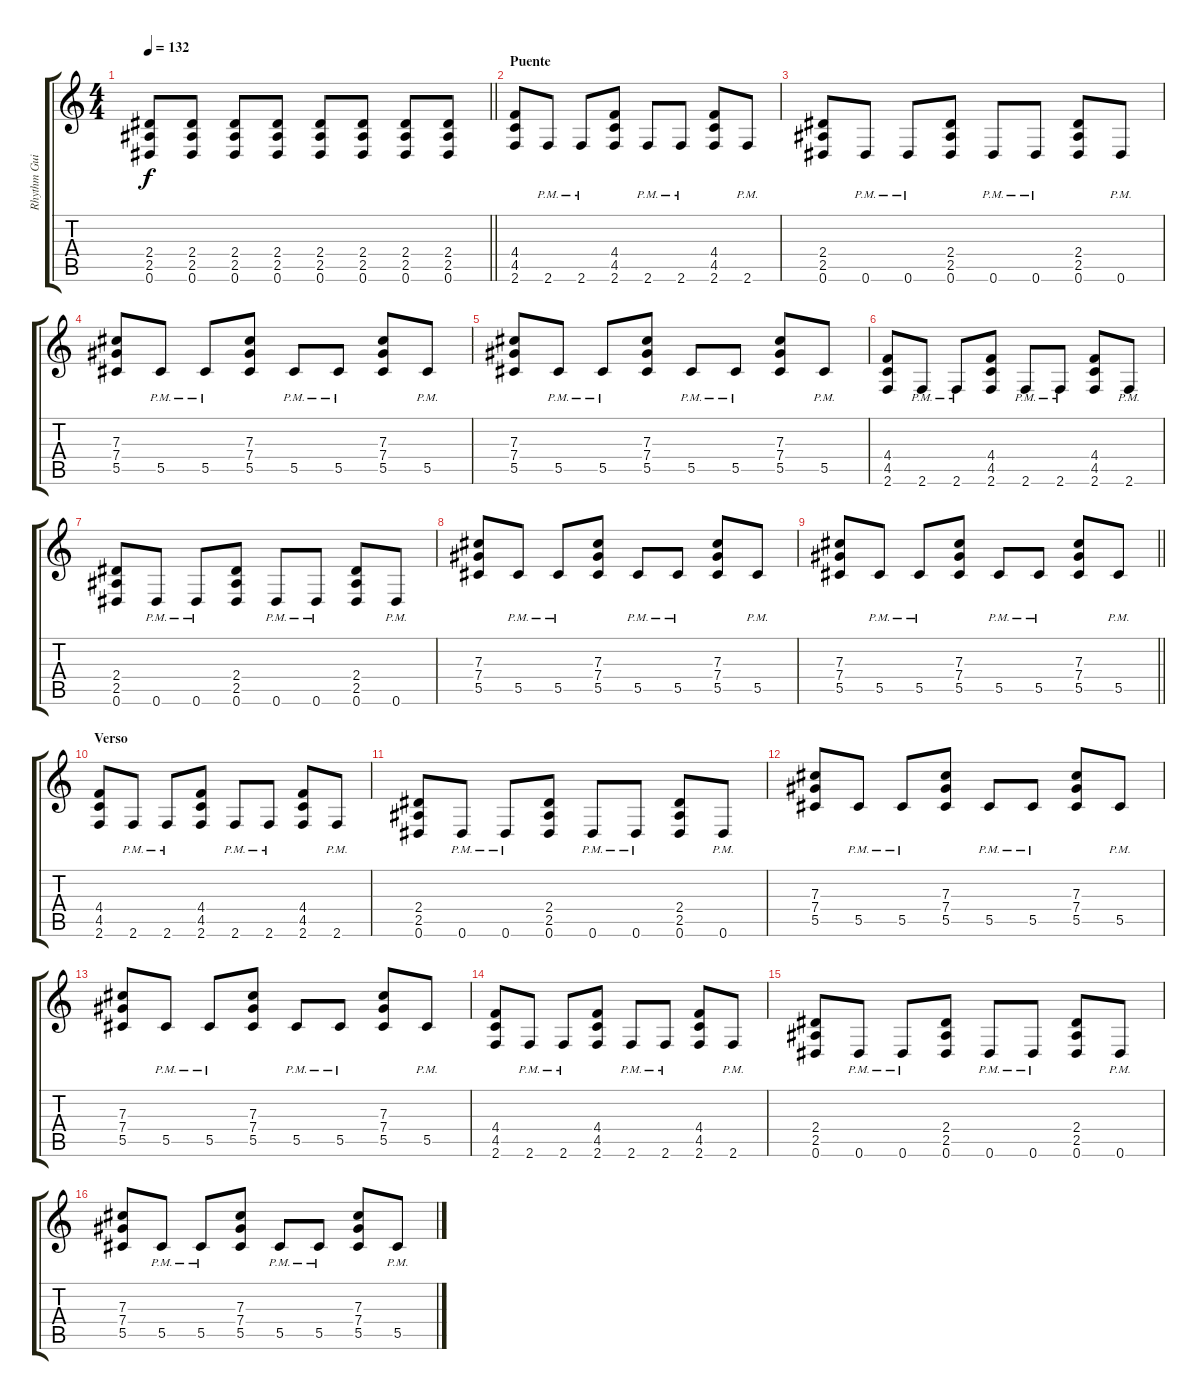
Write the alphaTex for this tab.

\track ("Rhythm Guitar" "Rhythm Gui") {instrument distortionguitar}
\staff {score tabs}
\tuning (Eb4 Bb3 Gb3 Db3 Ab2 Eb2) {hide}
\ts (4 4)
\tempo 132
\clef g2
\barLineRight lightlight
\ks c
(2.4 2.5 0.6).8{dy f} (2.4 2.5 0.6).8 (2.4 2.5 0.6).8 (2.4 2.5 0.6).8 (2.4 2.5 0.6).8 (2.4 2.5 0.6).8 (2.4 2.5 0.6).8 (2.4 2.5 0.6).8 |
\section ("" "Puente")
(4.4 4.5 2.6).8 2.6{pm}.8 2.6{pm}.8 (4.4 4.5 2.6).8 2.6{pm}.8 2.6{pm}.8 (4.4 4.5 2.6).8 2.6{pm}.8 |
(2.4 2.5 0.6).8 0.6{pm}.8 0.6{pm}.8 (2.4 2.5 0.6).8 0.6{pm}.8 0.6{pm}.8 (2.4 2.5 0.6).8 0.6{pm}.8 |
(7.3 7.4 5.5).8 5.5{pm}.8 5.5{pm}.8 (7.3 7.4 5.5).8 5.5{pm}.8 5.5{pm}.8 (7.3 7.4 5.5).8 5.5{pm}.8 |
(7.3 7.4 5.5).8 5.5{pm}.8 5.5{pm}.8 (7.3 7.4 5.5).8 5.5{pm}.8 5.5{pm}.8 (7.3 7.4 5.5).8 5.5{pm}.8 |
(4.4 4.5 2.6).8 2.6{pm}.8 2.6{pm}.8 (4.4 4.5 2.6).8 2.6{pm}.8 2.6{pm}.8 (4.4 4.5 2.6).8 2.6{pm}.8 |
(2.4 2.5 0.6).8 0.6{pm}.8 0.6{pm}.8 (2.4 2.5 0.6).8 0.6{pm}.8 0.6{pm}.8 (2.4 2.5 0.6).8 0.6{pm}.8 |
(7.3 7.4 5.5).8 5.5{pm}.8 5.5{pm}.8 (7.3 7.4 5.5).8 5.5{pm}.8 5.5{pm}.8 (7.3 7.4 5.5).8 5.5{pm}.8 |
\barLineRight lightlight
(7.3 7.4 5.5).8 5.5{pm}.8 5.5{pm}.8 (7.3 7.4 5.5).8 5.5{pm}.8 5.5{pm}.8 (7.3 7.4 5.5).8 5.5{pm}.8 |
\section ("" "Verso")
(4.4 4.5 2.6).8 2.6{pm}.8 2.6{pm}.8 (4.4 4.5 2.6).8 2.6{pm}.8 2.6{pm}.8 (4.4 4.5 2.6).8 2.6{pm}.8 |
(2.4 2.5 0.6).8 0.6{pm}.8 0.6{pm}.8 (2.4 2.5 0.6).8 0.6{pm}.8 0.6{pm}.8 (2.4 2.5 0.6).8 0.6{pm}.8 |
(7.3 7.4 5.5).8 5.5{pm}.8 5.5{pm}.8 (7.3 7.4 5.5).8 5.5{pm}.8 5.5{pm}.8 (7.3 7.4 5.5).8 5.5{pm}.8 |
(7.3 7.4 5.5).8 5.5{pm}.8 5.5{pm}.8 (7.3 7.4 5.5).8 5.5{pm}.8 5.5{pm}.8 (7.3 7.4 5.5).8 5.5{pm}.8 |
(4.4 4.5 2.6).8 2.6{pm}.8 2.6{pm}.8 (4.4 4.5 2.6).8 2.6{pm}.8 2.6{pm}.8 (4.4 4.5 2.6).8 2.6{pm}.8 |
(2.4 2.5 0.6).8 0.6{pm}.8 0.6{pm}.8 (2.4 2.5 0.6).8 0.6{pm}.8 0.6{pm}.8 (2.4 2.5 0.6).8 0.6{pm}.8 |
(7.3 7.4 5.5).8 5.5{pm}.8 5.5{pm}.8 (7.3 7.4 5.5).8 5.5{pm}.8 5.5{pm}.8 (7.3 7.4 5.5).8 5.5{pm}.8
